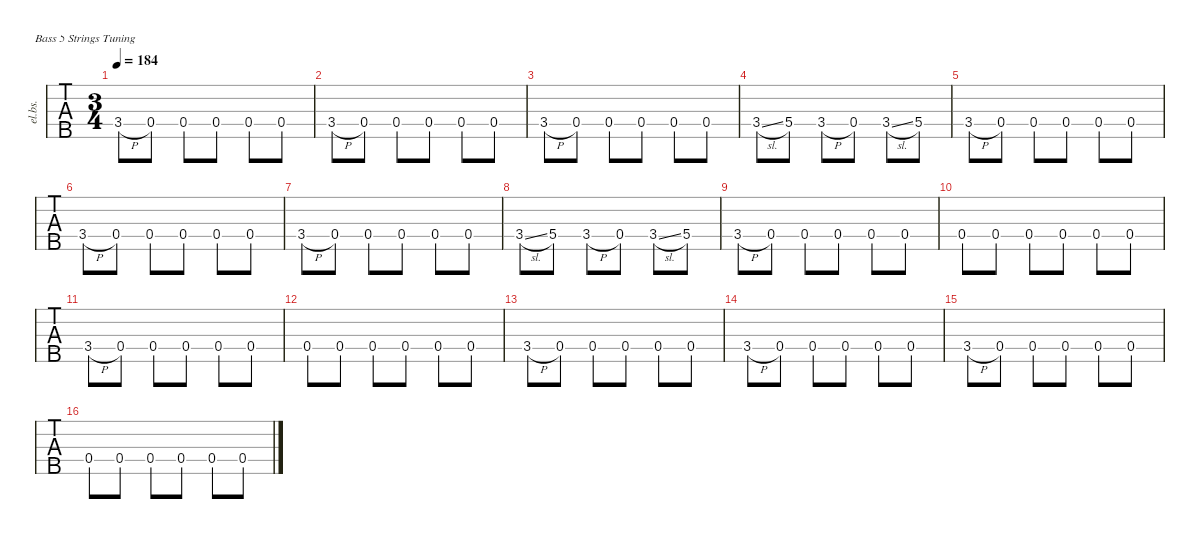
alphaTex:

\defaultSystemsLayout 4
\hideDynamics
\bracketExtendMode nobrackets
\otherSystemsTrackNameOrientation horizontal
\track ("Bass" "el.bs.") {defaultSystemsLayout 4 multiBarRest instrument electricbassfinger}
\staff {tabs}
\tuning (G2 D2 A1 E1 B0)
\ts (3 4)
\tempo 184
\clef f4
\ks c
3.4{h}.8{dy f} 0.4.8 0.4.8 0.4.8 0.4.8 0.4.8 |
3.4{h}.8 0.4.8 0.4.8 0.4.8 0.4.8 0.4.8 |
3.4{h}.8 0.4.8 0.4.8 0.4.8 0.4.8 0.4.8 |
3.4{sl}.8 5.4.8 3.4{h}.8 0.4.8 3.4{sl}.8 5.4.8 |
3.4{h}.8 0.4.8 0.4.8 0.4.8 0.4.8 0.4.8 |
3.4{h}.8 0.4.8 0.4.8 0.4.8 0.4.8 0.4.8 |
3.4{h}.8 0.4.8 0.4.8 0.4.8 0.4.8 0.4.8 |
3.4{sl}.8 5.4.8 3.4{h}.8 0.4.8 3.4{sl}.8 5.4.8 |
3.4{h}.8 0.4.8 0.4.8 0.4.8 0.4.8 0.4.8 |
0.4.8 0.4.8 0.4.8 0.4.8 0.4.8 0.4.8 |
3.4{h}.8 0.4.8 0.4.8 0.4.8 0.4.8 0.4.8 |
0.4.8 0.4.8 0.4.8 0.4.8 0.4.8 0.4.8 |
3.4{h}.8 0.4.8 0.4.8 0.4.8 0.4.8 0.4.8 |
3.4{h}.8 0.4.8 0.4.8 0.4.8 0.4.8 0.4.8 |
3.4{h}.8 0.4.8 0.4.8 0.4.8 0.4.8 0.4.8 |
0.4.8 0.4.8 0.4.8 0.4.8 0.4.8 0.4.8
